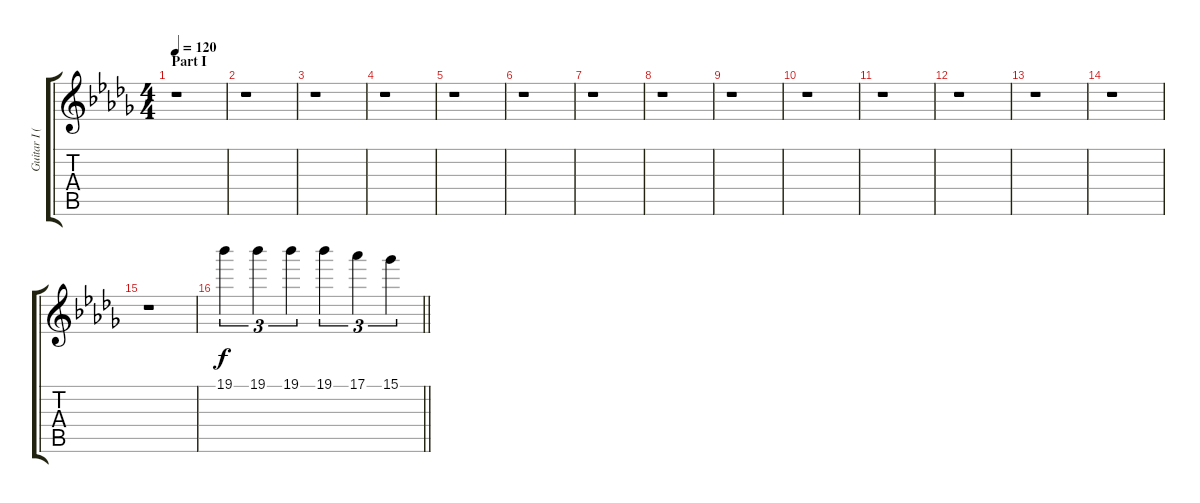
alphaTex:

\track ("Guitar I (Sugizo)" "Guitar I (") {instrument distortionguitar}
\staff {score tabs}
\tuning (Eb4 Bb3 Gb3 Db3 Ab2 Eb2) {hide}
\ts (4 4)
\section ("" "Part I")
\tempo 120
\clef g2
\ks db
r.1{dy f} |
r.1 |
r.1 |
r.1 |
r.1 |
r.1 |
r.1 |
r.1 |
r.1 |
r.1 |
r.1 |
r.1 |
r.1 |
r.1 |
r.1 |
\barLineRight lightlight
19.1.4{tu (3 2)} 19.1.4{tu (3 2)} 19.1.4{tu (3 2)} 19.1.4{tu (3 2)} 17.1.4{tu (3 2)} 15.1.4{tu (3 2)}
